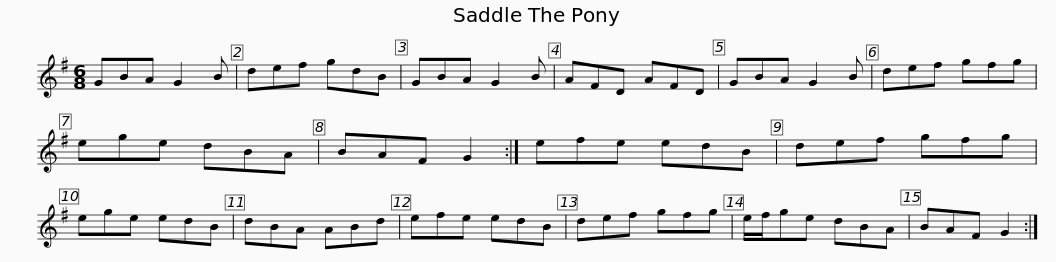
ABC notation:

X:1
L:1/8
M:6/8
I:linebreak $
K:G
V:1 treble
V:1
 GBA G2 B | def gdB | GBA G2 B | AFD AFD | GBA G2 B | %5
 def gfg | ege dBA | BAF G2 :|$ efe edB | def gfg | %10
 ege edB | dBA ABd | efe edB | def gfg | e/f/ge dBA |$ %15
 BAF G2 :| %16
